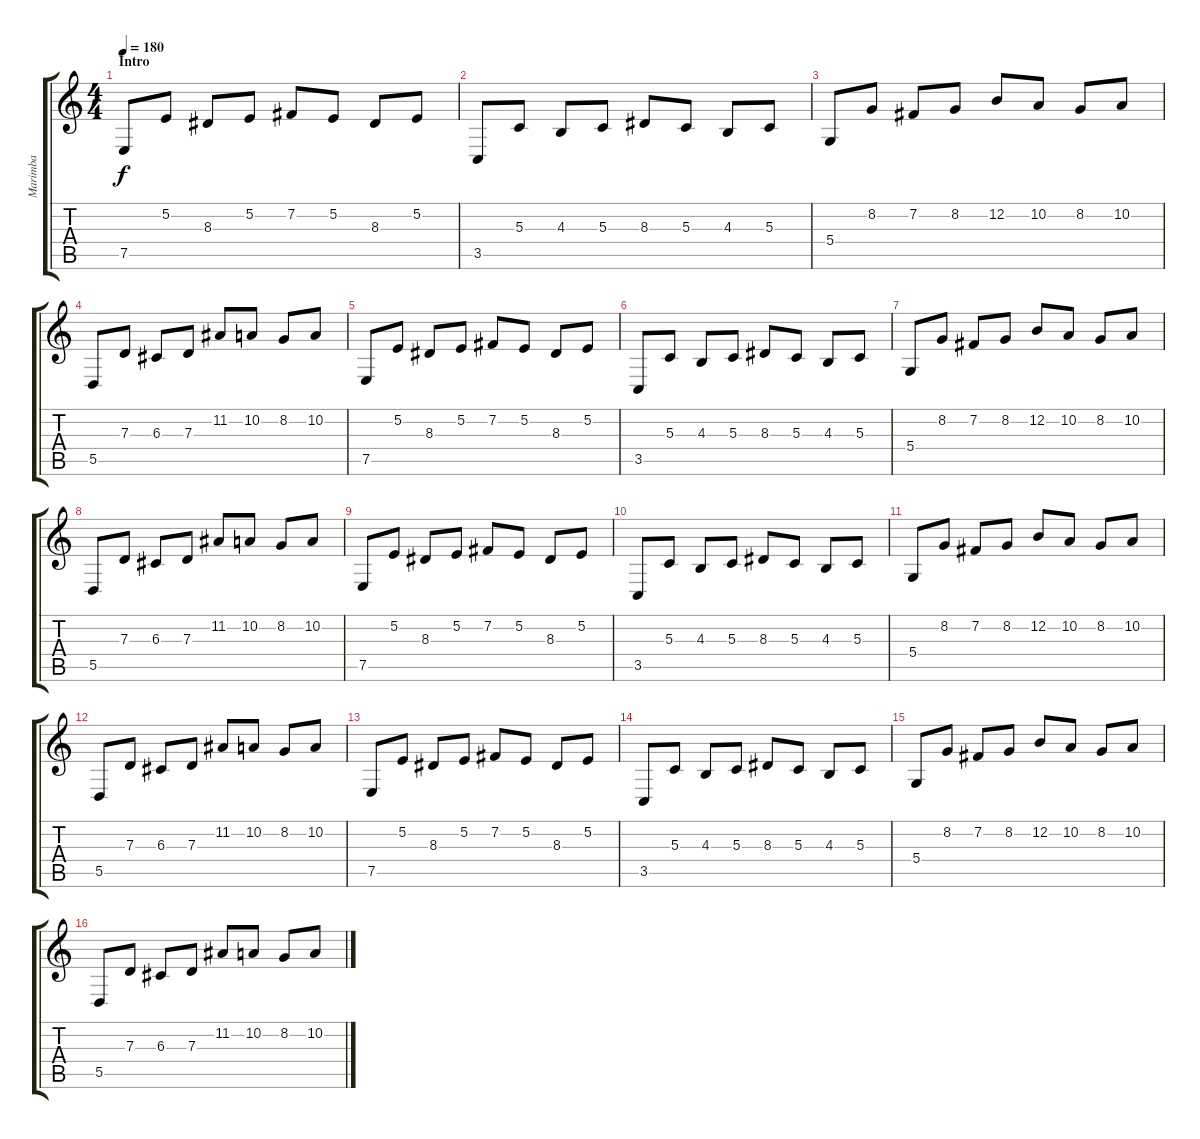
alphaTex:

\track ("Marimba" "Marimba") {instrument marimba}
\staff {score tabs}
\tuning (E4 B3 G3 D3 A2 E2) {hide}
\ts (4 4)
\section ("" "Intro")
\tempo 180
\clef g2
\ks c
7.5.8{dy f instrument marimba} 5.2.8 8.3.8 5.2.8 7.2.8 5.2.8 8.3.8 5.2.8 |
3.5.8 5.3.8 4.3.8 5.3.8 8.3.8 5.3.8 4.3.8 5.3.8 |
5.4.8 8.2.8 7.2.8 8.2.8 12.2.8 10.2.8 8.2.8 10.2.8 |
5.5.8 7.3.8 6.3.8 7.3.8 11.2.8 10.2.8 8.2.8 10.2.8 |
7.5.8 5.2.8 8.3.8 5.2.8 7.2.8 5.2.8 8.3.8 5.2.8 |
3.5.8 5.3.8 4.3.8 5.3.8 8.3.8 5.3.8 4.3.8 5.3.8 |
5.4.8 8.2.8 7.2.8 8.2.8 12.2.8 10.2.8 8.2.8 10.2.8 |
5.5.8 7.3.8 6.3.8 7.3.8 11.2.8 10.2.8 8.2.8 10.2.8 |
7.5.8 5.2.8 8.3.8 5.2.8 7.2.8 5.2.8 8.3.8 5.2.8 |
3.5.8 5.3.8 4.3.8 5.3.8 8.3.8 5.3.8 4.3.8 5.3.8 |
5.4.8 8.2.8 7.2.8 8.2.8 12.2.8 10.2.8 8.2.8 10.2.8 |
5.5.8 7.3.8 6.3.8 7.3.8 11.2.8 10.2.8 8.2.8 10.2.8 |
7.5.8 5.2.8 8.3.8 5.2.8 7.2.8 5.2.8 8.3.8 5.2.8 |
3.5.8 5.3.8 4.3.8 5.3.8 8.3.8 5.3.8 4.3.8 5.3.8 |
5.4.8 8.2.8 7.2.8 8.2.8 12.2.8 10.2.8 8.2.8 10.2.8 |
5.5.8 7.3.8 6.3.8 7.3.8 11.2.8 10.2.8 8.2.8 10.2.8
